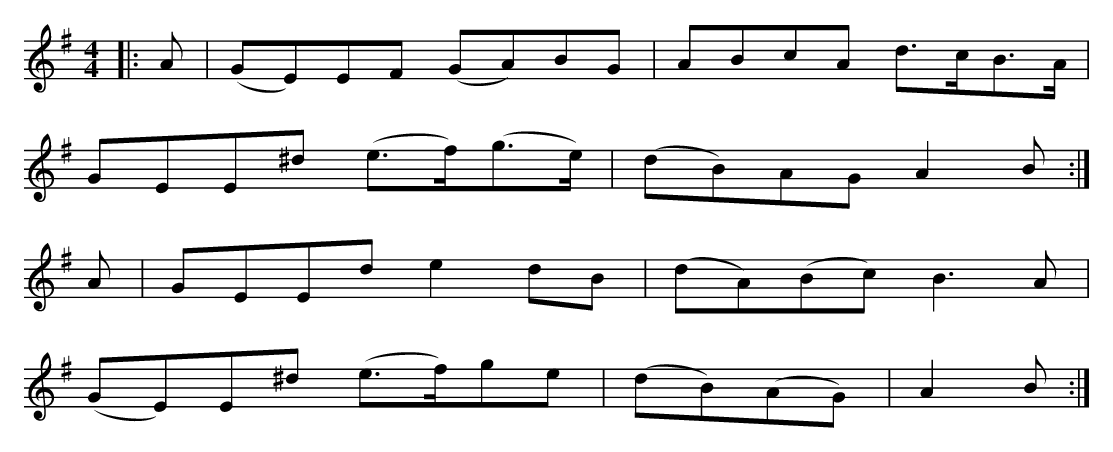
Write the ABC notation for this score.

X:1
M:4/4
K:Emin
|:A|(GE)EF (GA)BG|ABcA d>cB>A|
GEE^d (e>f)(g>e)|(dB)AG A2B:|
A|GEEd e2dB|(dA)(Bc) B3A|
(GE)E^d (e>f)ge|(dB)(AG)|A2B:|
